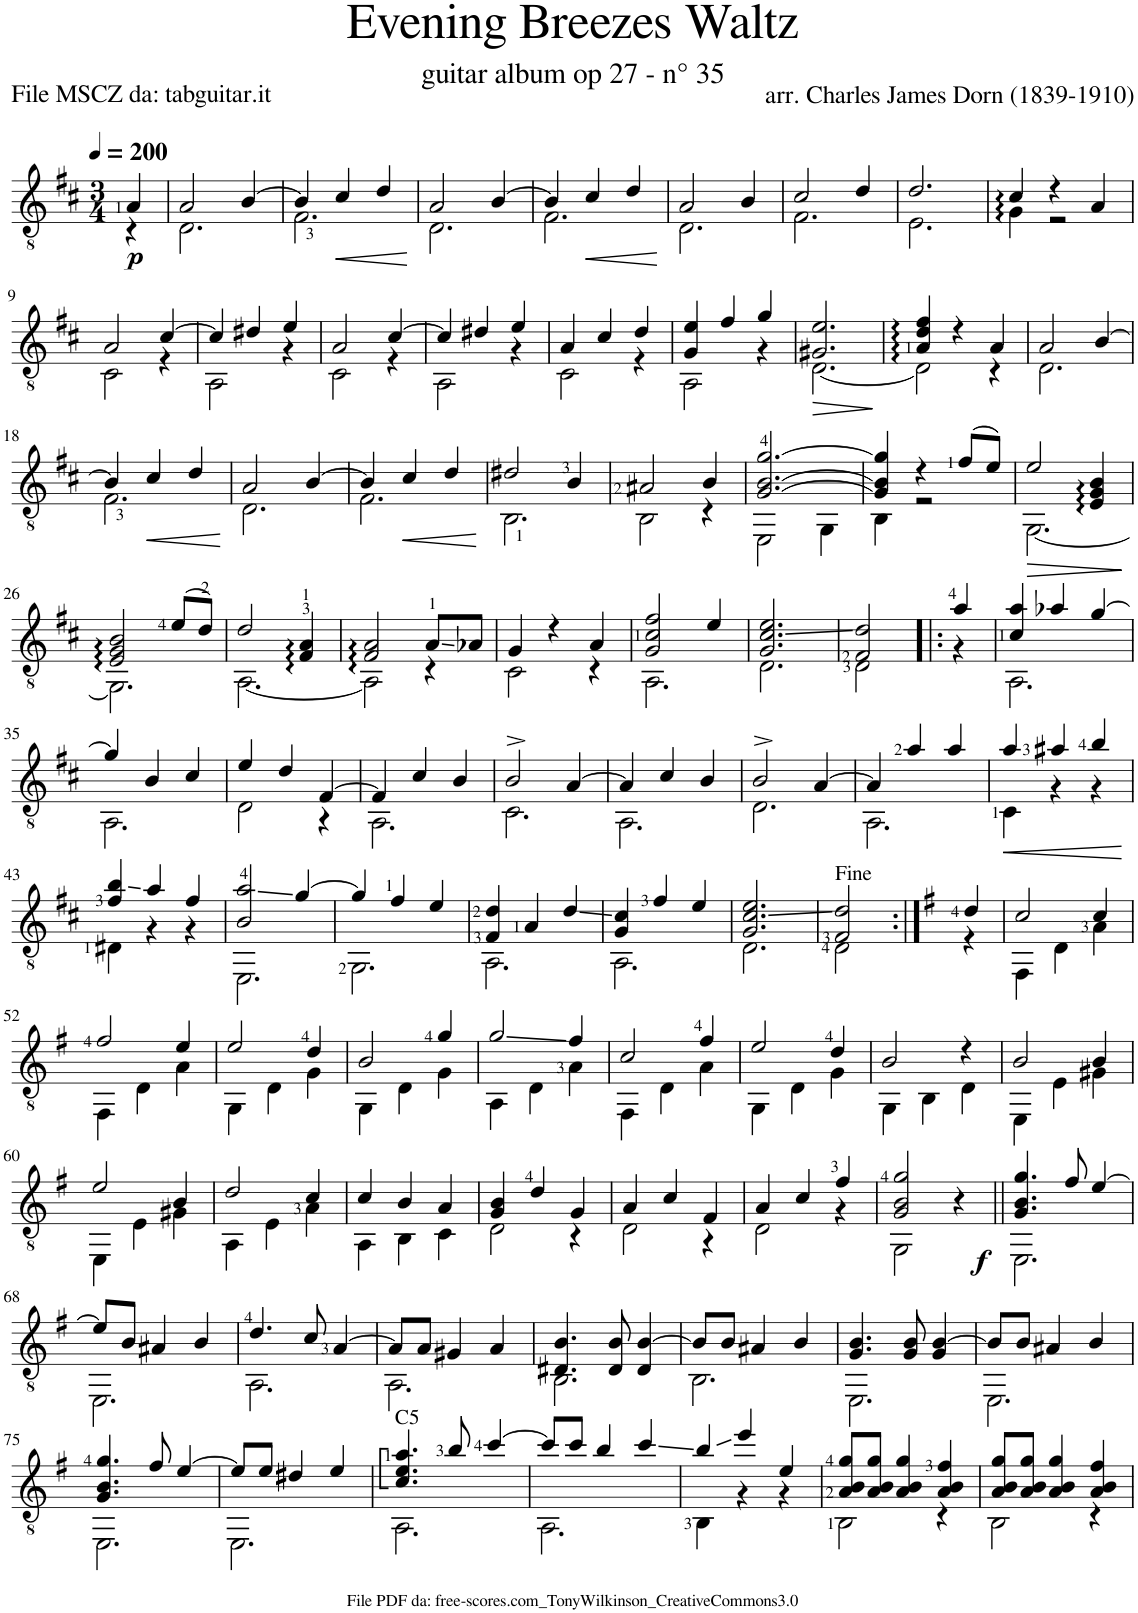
**kern	**dynam
*part1	*part1
*staff1	*staff1
*I"Guitar	*
*I'Guit.	*
*clefGv2	*
*k[f#c#]	*
*M3/4	*
*MM200	*
=	=
*^	*
!	!	!LO:DY:b
4A/	4r	p
=1	=1	=1
2A/	2.D\	.
[4B/	.	.
=2	=2	=2
4B/]	2.F#\	.
!	!	!LO:HP:b
4c#/	.	<
4d/	.	.
*v	*v	*
.	[
=3	=3
*^	*
2A/	2.D\	.
[4B/	.	.
=4	=4	=4
4B/]	2.F#\	.
!	!	!LO:HP:b
4c#/	.	<
4d/	.	.
*v	*v	*
.	[
=5	=5
*^	*
2A/	2.D\	.
4B/	.	.
=6	=6	=6
2c#/	2.F#\	.
4d/	.	.
=7	=7	=7
2.d/	2.E\	.
=8	=8	=8
4c#/	4G:\	.
4r	2r	.
4A/	.	.
!!LO:LB:g=z	!!
=9	=9	=9
2A/	2C#\	.
[4c#/	4r	.
=10	=10	=10
4c#/]	2AA\	.
4d#X/	.	.
4e/	4r	.
=11	=11	=11
2A/	2C#\	.
[4c#/	4r	.
=12	=12	=12
4c#/]	2AA\	.
4d#X/	.	.
4e/	4r	.
=13	=13	=13
4A/	2C#\	.
4c#/	.	.
4d/	4r	.
=14	=14	=14
4G/ 4e/	2AA\	.
4f#/	.	.
4g/	4r	.
=15	=15	=15
!	!	!LO:HP:b
2.G#X/ 2.e/	[2.D\	>
*v	*v	*
.	]
=16	=16
*^	*
4A/ 4d/ 4f#/	2D\]	.
4r	.	.
4A/	4r	.
=17	=17	=17
2A/	2.D\	.
[4B/	.	.
!!LO:LB:g=z	!!
=18	=18	=18
4B/]	2.F#\	.
!	!	!LO:HP:b
4c#/	.	<
4d/	.	.
*v	*v	*
.	[
=19	=19
*^	*
2A/	2.D\	.
[4B/	.	.
=20	=20	=20
4B/]	2.F#\	.
!	!	!LO:HP:b
4c#/	.	<
4d/	.	.
*v	*v	*
.	[
=21	=21
*^	*
2d#X/	2.BB\	.
4B/	.	.
=22	=22	=22
2A#X/	2BB\	.
4B/	4r	.
=23	=23	=23
[2.G/ [2.B/ [2.g/	2EE\	.
.	4GG\	.
=24	=24	=24
4G/] 4B/] 4g/]	4BB\	.
4r	2r	.
(8f#/L	.	.
8e/J)	.	.
=25	=25	=25
!	!	!LO:HP:b
2e/	[2.GG\	>
4E/ 4G/ 4B/	.	.
*v	*v	*
.	]
!!LO:LB:g=z
=26	=26
*^	*
2E/ 2G/ 2B/	2.GG\]	.
(8e/L	.	.
8d/J)	.	.
=27	=27	=27
2d/	[2.AA\	.
4F#/ 4A/	.	.
=28	=28	=28
2F#/ 2A/	2AA\]	.
8A/L	4r	.
8A-X/J	.	.
=29	=29	=29
4G/	2C#\	.
4r	.	.
4A/	4r	.
=30	=30	=30
2G/ 2c#/ 2f#/	2.AA\	.
4e/	.	.
=31	=31	=31
2.G/ 2.c#/ 2.e/	2.D\	.
=32	=32	=32
2F#/ 2d/	2D\	.
=33!|:	=33!|:	=33!|:
4a/	4r	.
=34	=34	=34
4c#/ 4a/	2.AA\	.
4a-X/	.	.
[4g/	.	.
!!LO:LB:g=z	!!
=35	=35	=35
4g/]	2.AA\	.
4B/	.	.
4c#/	.	.
=36	=36	=36
4e/	2D\	.
4d/	.	.
[4F#/	4r	.
=37	=37	=37
4F#/]	2.AA\	.
4c#/	.	.
4B/	.	.
=38	=38	=38
2B^/	2.C#\	.
[4A/	.	.
=39	=39	=39
4A/]	2.AA\	.
4c#/	.	.
4B/	.	.
=40	=40	=40
2B^/	2.D\	.
[4A/	.	.
=41	=41	=41
4A/]	2.AA\	.
4a/	.	.
4a/	.	.
=42	=42	=42
!	!	!LO:HP:b
4a/	4C#\	<
4a#X/	4r	.
4b/	4r	.
*v	*v	*
.	[
!!LO:LB:g=z
=43	=43
*^	*
4f#/ 4b/	4D#X\	.
4a/	4r	.
4f#/	4r	.
=44	=44	=44
2B/ 2a/	2.EE\	.
[4g/	.	.
=45	=45	=45
4g/]	2.GG\	.
4f#/	.	.
4e/	.	.
=46	=46	=46
4F#/ 4d/	2.AA\	.
4A/	.	.
4d/	.	.
=47	=47	=47
4G/ 4c#/	2.AA\	.
4f#/	.	.
4e/	.	.
=48	=48	=48
2.G/ 2.c#/ 2.e/	2.D\	.
=49	=49	=49
2F#/ 2d/	2D\	.
=50:|!	=50:|!	=50:|!
*k[f#]	*	*
4d/	4r	.
=51	=51	=51
2c/	4FF#\	.
.	4D\	.
4c/	4A\	.
!!LO:LB:g=z	!!
=52	=52	=52
2f#/	4FF#\	.
.	4D\	.
4e/	4A\	.
=53	=53	=53
2e/	4GG\	.
.	4D\	.
4d/	4G\	.
=54	=54	=54
2B/	4GG\	.
.	4D\	.
4g/	4G\	.
=55	=55	=55
2g/	4AA\	.
.	4D\	.
4f#/	4A\	.
=56	=56	=56
2c/	4FF#\	.
.	4D\	.
4f#/	4A\	.
=57	=57	=57
2e/	4GG\	.
.	4D\	.
4d/	4G\	.
=58	=58	=58
2B/	4GG\	.
.	4BB\	.
4r	4D\	.
=59	=59	=59
2B/	4EE\	.
.	4E\	.
4B/	4G#X\	.
!!LO:LB:g=z	!!
=60	=60	=60
2e/	4EE\	.
.	4E\	.
4B/	4G#X\	.
=61	=61	=61
2d/	4AA\	.
.	4E\	.
4c/	4A\	.
=62	=62	=62
4c/	4AA\	.
4B/	4BB\	.
4A/	4C\	.
=63	=63	=63
4G/ 4B/	2D\	.
4d/	.	.
4G/	4r	.
=64	=64	=64
4A/	2D\	.
4c/	.	.
4F#/	4r	.
=65	=65	=65
4A/	2D\	.
4c/	.	.
4f#/	4r	.
=66	=66	=66
2G/ 2B/ 2g/	2GG\	.
!	!	!LO:DY:b
4r	4ryy	f
=67||	=67||	=67||
4.G/ 4.B/ 4.g/	2.EE\	.
8f#/	.	.
[4e/	.	.
!!LO:LB:g=z	!!
=68	=68	=68
8e/L]	2.EE\	.
8B/J	.	.
4A#X/	.	.
4B/	.	.
=69	=69	=69
4.d/	2.AA\	.
8c/	.	.
[4A/	.	.
=70	=70	=70
8A/L]	2.AA\	.
8A/J	.	.
4G#X/	.	.
4A/	.	.
=71	=71	=71
4.D#X/ 4.B/	2.BB\	.
8D#/ 8B/	.	.
4D#/ [4B/	.	.
=72	=72	=72
8B/L]	2.BB\	.
8B/J	.	.
4A#X/	.	.
4B/	.	.
=73	=73	=73
4.G/ 4.B/	2.EE\	.
8G/ 8B/	.	.
4G/ [4B/	.	.
=74	=74	=74
8B/L]	2.EE\	.
8B/J	.	.
4A#X/	.	.
4B/	.	.
!!LO:LB:g=z	!!
=75	=75	=75
4.G/ 4.B/ 4.g/	2.EE\	.
8f#/	.	.
[4e/	.	.
=76	=76	=76
8e/L]	2.EE\	.
8e/J	.	.
4d#X/	.	.
4e/	.	.
=77	=77	=77
!LO:TX:a:t=C5	!	!
4.c/ 4.e/ 4.a/	2.AA\	.
8b/	.	.
[4cc/	.	.
=78	=78	=78
8cc/L]	2.AA\	.
8cc/J	.	.
4b/	.	.
4cc/	.	.
=79	=79	=79
4b/	4BB\	.
4ee/	4r	.
4e/	4r	.
=80	=80	=80
8A/ 8B/ 8g/L	2BB\	.
8A/ 8B/ 8g/J	.	.
4A/ 4B/ 4g/	.	.
4A/ 4B/ 4f#/	4r	.
=81	=81	=81
8A/ 8B/ 8g/L	2BB\	.
8A/ 8B/ 8g/J	.	.
4A/ 4B/ 4g/	.	.
4A/ 4B/ 4f#/	4r	.
*v	*v	*
=	=
*-	*-
